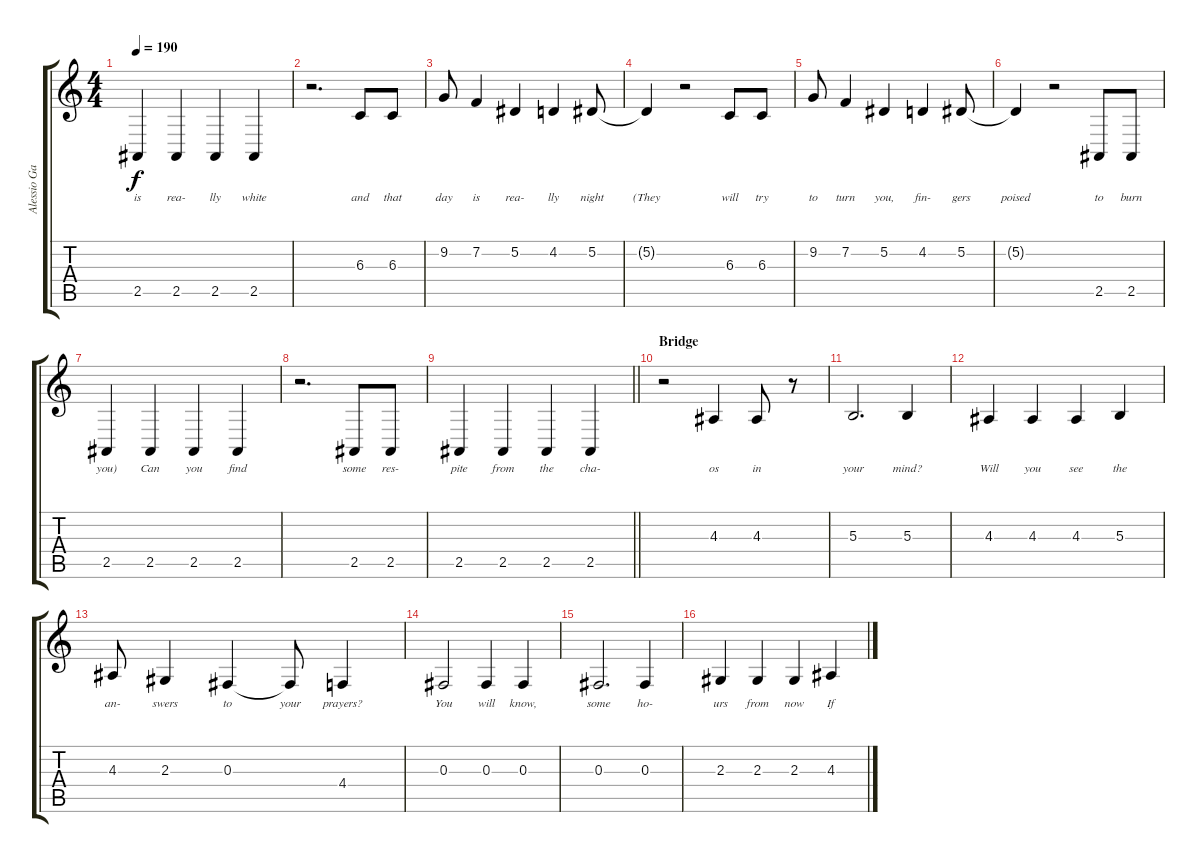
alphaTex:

\track ("Alessio Garavello" "Alessio Ga") {instrument lead2sawtooth}
\staff {score tabs}
\tuning (Eb4 Bb3 Gb3 Db3 Ab2 Eb2) {hide}
\ts (4 4)
\tempo 190
\clef g2
\ks c
2.5.4{lyrics (0 "is") lyrics (1 "") lyrics (2 "") lyrics (3 "") lyrics (4 "") dy f} 2.5.4{lyrics (0 "rea-") lyrics (1 "") lyrics (2 "") lyrics (3 "") lyrics (4 "")} 2.5.4{lyrics (0 "lly") lyrics (1 "") lyrics (2 "") lyrics (3 "") lyrics (4 "")} 2.5.4{lyrics (0 "white") lyrics (1 "") lyrics (2 "") lyrics (3 "") lyrics (4 "")} |
r.2{d} 6.3.8{lyrics (0 "and") lyrics (1 "") lyrics (2 "") lyrics (3 "") lyrics (4 "")} 6.3.8{lyrics (0 "that") lyrics (1 "") lyrics (2 "") lyrics (3 "") lyrics (4 "")} |
9.2.8{lyrics (0 "day") lyrics (1 "") lyrics (2 "") lyrics (3 "") lyrics (4 "")} 7.2.4{lyrics (0 "is") lyrics (1 "") lyrics (2 "") lyrics (3 "") lyrics (4 "")} 5.2.4{lyrics (0 "rea-") lyrics (1 "") lyrics (2 "") lyrics (3 "") lyrics (4 "")} 4.2.4{lyrics (0 "lly") lyrics (1 "") lyrics (2 "") lyrics (3 "") lyrics (4 "")} 5.2.8{lyrics (0 "night") lyrics (1 "") lyrics (2 "") lyrics (3 "") lyrics (4 "")} |
5.2{t}.4{lyrics (0 "(They") lyrics (1 "") lyrics (2 "") lyrics (3 "") lyrics (4 "")} r.2 6.3.8{lyrics (0 "will") lyrics (1 "") lyrics (2 "") lyrics (3 "") lyrics (4 "")} 6.3.8{lyrics (0 "try") lyrics (1 "") lyrics (2 "") lyrics (3 "") lyrics (4 "")} |
9.2.8{lyrics (0 "to") lyrics (1 "") lyrics (2 "") lyrics (3 "") lyrics (4 "")} 7.2.4{lyrics (0 "turn") lyrics (1 "") lyrics (2 "") lyrics (3 "") lyrics (4 "")} 5.2.4{lyrics (0 "you,") lyrics (1 "") lyrics (2 "") lyrics (3 "") lyrics (4 "")} 4.2.4{lyrics (0 "fin-") lyrics (1 "") lyrics (2 "") lyrics (3 "") lyrics (4 "")} 5.2.8{lyrics (0 "gers") lyrics (1 "") lyrics (2 "") lyrics (3 "") lyrics (4 "")} |
5.2{t}.4{lyrics (0 "poised") lyrics (1 "") lyrics (2 "") lyrics (3 "") lyrics (4 "")} r.2 2.5.8{lyrics (0 "to") lyrics (1 "") lyrics (2 "") lyrics (3 "") lyrics (4 "")} 2.5.8{lyrics (0 "burn") lyrics (1 "") lyrics (2 "") lyrics (3 "") lyrics (4 "")} |
2.5.4{lyrics (0 "you)") lyrics (1 "") lyrics (2 "") lyrics (3 "") lyrics (4 "")} 2.5.4{lyrics (0 "Can") lyrics (1 "") lyrics (2 "") lyrics (3 "") lyrics (4 "")} 2.5.4{lyrics (0 "you") lyrics (1 "") lyrics (2 "") lyrics (3 "") lyrics (4 "")} 2.5.4{lyrics (0 "find") lyrics (1 "") lyrics (2 "") lyrics (3 "") lyrics (4 "")} |
r.2{d} 2.5.8{lyrics (0 "some") lyrics (1 "") lyrics (2 "") lyrics (3 "") lyrics (4 "")} 2.5.8{lyrics (0 "res-") lyrics (1 "") lyrics (2 "") lyrics (3 "") lyrics (4 "")} |
\barLineRight lightlight
2.5.4{lyrics (0 "pite") lyrics (1 "") lyrics (2 "") lyrics (3 "") lyrics (4 "")} 2.5.4{lyrics (0 "from") lyrics (1 "") lyrics (2 "") lyrics (3 "") lyrics (4 "")} 2.5.4{lyrics (0 "the") lyrics (1 "") lyrics (2 "") lyrics (3 "") lyrics (4 "")} 2.5.4{lyrics (0 "cha-") lyrics (1 "") lyrics (2 "") lyrics (3 "") lyrics (4 "")} |
\section ("" "Bridge")
r.2 4.3.4{lyrics (0 "os") lyrics (1 "") lyrics (2 "") lyrics (3 "") lyrics (4 "")} 4.3.8{lyrics (0 "in") lyrics (1 "") lyrics (2 "") lyrics (3 "") lyrics (4 "")} r.8 |
5.3.2{d lyrics (0 "your") lyrics (1 "") lyrics (2 "") lyrics (3 "") lyrics (4 "")} 5.3.4{lyrics (0 "mind?") lyrics (1 "") lyrics (2 "") lyrics (3 "") lyrics (4 "")} |
4.3.4{lyrics (0 "Will") lyrics (1 "") lyrics (2 "") lyrics (3 "") lyrics (4 "")} 4.3.4{lyrics (0 "you") lyrics (1 "") lyrics (2 "") lyrics (3 "") lyrics (4 "")} 4.3.4{lyrics (0 "see") lyrics (1 "") lyrics (2 "") lyrics (3 "") lyrics (4 "")} 5.3.4{lyrics (0 "the") lyrics (1 "") lyrics (2 "") lyrics (3 "") lyrics (4 "")} |
4.3.8{lyrics (0 "an-") lyrics (1 "") lyrics (2 "") lyrics (3 "") lyrics (4 "")} 2.3.4{lyrics (0 "swers") lyrics (1 "") lyrics (2 "") lyrics (3 "") lyrics (4 "")} 0.3.4{lyrics (0 "to") lyrics (1 "") lyrics (2 "") lyrics (3 "") lyrics (4 "")} 0.3{t}.8{lyrics (0 "your") lyrics (1 "") lyrics (2 "") lyrics (3 "") lyrics (4 "")} 4.4.4{lyrics (0 "prayers?") lyrics (1 "") lyrics (2 "") lyrics (3 "") lyrics (4 "")} |
0.3.2{lyrics (0 "You") lyrics (1 "") lyrics (2 "") lyrics (3 "") lyrics (4 "")} 0.3.4{lyrics (0 "will") lyrics (1 "") lyrics (2 "") lyrics (3 "") lyrics (4 "")} 0.3.4{lyrics (0 "know,") lyrics (1 "") lyrics (2 "") lyrics (3 "") lyrics (4 "")} |
0.3.2{d lyrics (0 "some") lyrics (1 "") lyrics (2 "") lyrics (3 "") lyrics (4 "")} 0.3.4{lyrics (0 "ho-") lyrics (1 "") lyrics (2 "") lyrics (3 "") lyrics (4 "")} |
2.3.4{lyrics (0 "urs") lyrics (1 "") lyrics (2 "") lyrics (3 "") lyrics (4 "")} 2.3.4{lyrics (0 "from") lyrics (1 "") lyrics (2 "") lyrics (3 "") lyrics (4 "")} 2.3.4{lyrics (0 "now") lyrics (1 "") lyrics (2 "") lyrics (3 "") lyrics (4 "")} 4.3.4{lyrics (0 "If") lyrics (1 "") lyrics (2 "") lyrics (3 "") lyrics (4 "")}
